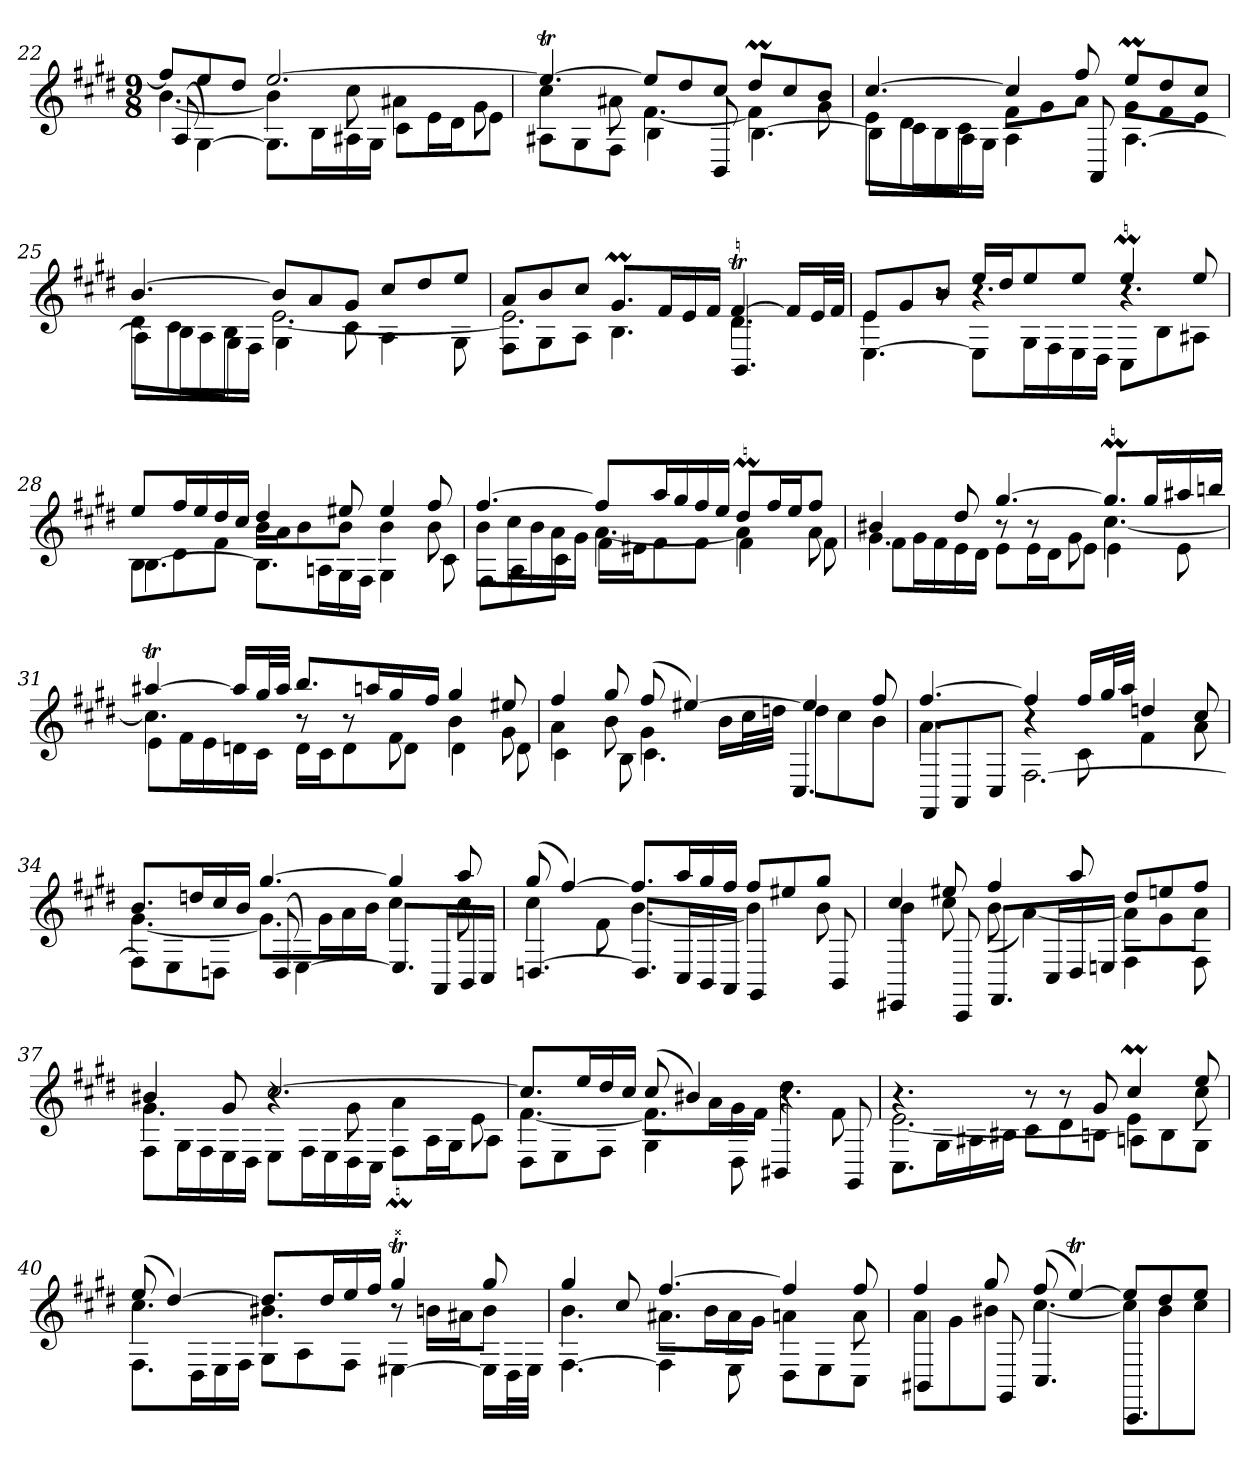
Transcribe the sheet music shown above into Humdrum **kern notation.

**kern
*part1
*staff1
*k[f#c#g#d#]
*c#:
*M9/8
=22
*^
*	*^
8ff#/L]	[4.b\	(8A/
8ee/	.	[4G#\)
8dd#/J	.	.
[2.ee/	4b\]	8.G#\L]
.	.	16B\L
.	8cc#\	16A#X\
.	.	16G#\JJ
.	4a#X\	8c#\L
.	.	16e\L
.	.	16d#\J
.	8g#\	8e\J
=23	=23	=23
4.ee/_	4cc#\	8A#Xt\L
.	.	8G#\
.	8a#X\	8F#\J
8ee/L]	[4.f#\	4B\
8dd#/	.	.
8cc#/J	.	8BB/
8dd#/L	4f#\]	[4.BM\
8cc#/	.	.
8b/J	8g#\	.
=24	=24	=24
[4.cc#/	8e\L	8B\L]
.	8d#\	16c#\L
.	.	16B\
.	8c#\J	16A\
.	.	16G#\JJ
4cc#/]	8f#\L	4A\
.	8g#\	.
8ff#/	8a\J	8AA/
8ee/L	8g#\L	[4.AM\
8dd#/	8f#\	.
8cc#/J	8e\J	.
=25	=25	=25
[4.b/	8d#\L	8A\L]
.	8c#\	16B\L
.	.	16A\
.	8B\J	16G#\
.	.	16F#\JJ
8b/L]	[2.e\	4G#\
8a/	.	.
8g#/J	.	8c#\
8cc#/L	.	4A\
8dd#/	.	.
8ee/J	.	8G#\
=26	=26	=26
8a/L	2.e\]	8F#\L
8b/	.	8G#\
8cc#/J	.	8A\J
8.g#/L	.	4.BM\
16f#/L	.	.
16e/	.	.
16f#/JJ	.	.
[4f#t/	4.d#\	4.BB/
16f#/LL]	.	.
32e/L	.	.
32f#/JJJ	.	.
=27	=27	=27
8e/L	4e\	[4.E\
8g#/	.	.
8b/J	8r	.
16ee/LL	4.r	8E\L]
16dd#/J	.	.
8ee/	.	16G#\L
.	.	16F#\
8ee/J	.	16E\
.	.	16D#\JJ
4eem/	4.r	8C#\L
.	.	8B\
8ee/	.	8A#X\J
=28	=28	=28
8ee/L	8B/L	[4.B\
16ff#/L	8d#\	.
16ee/	.	.
16dd#/	8f#\J	.
16cc#/JJ	.	.
4dd#/	16b\LL	8.B\L]
.	16a\J	.
.	8b\	.
.	.	16An\L
8ee#X/	8b\J	16G#\
.	.	16F#\JJ
4ee#/	4b\	4G#\
8ff#/	8b\	8c#\
=29	=29	=29
[4.ff#/	8b\L	8F#\L
.	16cc#\L	8A\
.	16b\	.
.	16a\	8c#\J
.	16g#\JJ	.
8ff#/L]	[4.a\	16f#\LL
.	.	16e#X\J
16aa/L	.	8f#\
16gg#/	.	.
16ff#/	.	8f#\J
16ee/JJ	.	.
8dd#/L	4a\]	4f#m\
16ff#/L	.	.
16ee/J	.	.
8ff#/J	8a\	8f#\
=30	=30	=30
4b#X/	4.g#\	8f#\L
.	.	16g#\L
.	.	16f#\
8dd#/	.	16e\
.	.	16d#\JJ
[4.gg#/	8r	8e\L
.	8r	16e\L
.	.	16d#\J
.	8g#\	8e\J
8.gg#/L]	[4.cc#\	4em\
16gg#/L	.	.
16aa#X/	.	8e\
16bbn/JJ	.	.
=31	=31	=31
[4aa#Xt/	4.cc#\]	8e\L
.	.	16f#\L
.	.	16e\
16aa#/LL]	.	16dn\
32gg#/L	.	16c#\JJ
32aa#/JJJ	.	.
8.bb/L	8r	16d\LL
.	.	16c#\J
.	8r	8d\
16aan/L	.	.
16gg#/	8f#\	8d\J
16ff#/JJ	.	.
4gg#/	4b\	4d\
8ee#X/	8g#\	8d\
=32	=32	=32
4ff#/	4a\	4c#\
8gg#/	8b\	8B\
(8ff#/	4g#\	4.c#\
[4ee#X/)	.	.
.	16b\LL	.
.	32cc#\L	.
.	32ddn\JJJ	.
4ee#/]	8dd\L	4.C#/
.	8cc#\	.
8ff#/	8b\J	.
=33	=33	=33
[4.ff#/	4.a\	8FF#/L
.	.	8AA/
.	.	8C#/J
4ff#/]	4r	[2.F#\
16ff#/LL	8c#\	.
32gg#/L	.	.
32aa/JJJ	.	.
4ddn/	4f#\	.
8cc#/	8a\	.
=34	=34	=34
8.b/L	[4.g#\	8F#\L]
.	.	8E\
16ddn/L	.	.
16cc#/	.	8Dn\J
16b/JJ	.	.
[4.gg#/	8.g#\L]	(8D/
.	.	[4E\)
.	16g#\L	.
.	16a\	.
.	16b\JJ	.
4gg#/]	4cc#\	8.E/L]
.	.	16AA/L
8aa/	8cc#\	16BB/
.	.	16C#/JJ
=35	=35	=35
(8gg#/	4cc#\	[4.Dn/
[4ff#/)	.	.
.	8f#\	.
8.ff#/L]	[4.b\	8.D/L]
16aa/L	.	16C#/L
16gg#/	.	16BB/
16ff#/JJ	.	16AA/JJ
8ff#/L	4b\]	4GG#/
8ee#X/	.	.
8gg#/J	8b\	8BB/
=36	=36	=36
4cc#/	4b\	4EE#X/
8ee#X/	8cc#\	8CC#/
4ff#/	(8b\	8.FF#/L
.	[4a\)	.
.	.	16C#/L
8aa/	.	16D#/
.	.	16En/JJ
8dd#/L	8a\L]	4F#\
8een/	8g#\	.
8ff#/J	8a\J	8F#\
=37	=37	=37
4b#X/	4.g#\	8F#\L
.	.	16G#\L
.	.	16F#\
8g#/	.	16E\
.	.	16D#\JJ
[2.cc#/	4r	8E\L
.	.	16F#\L
.	.	16E\
.	8g#\	16D#\
.	.	16C#\JJ
.	4aM\	8F#\L
.	.	16A\L
.	.	16G#\J
.	8e\	8A\J
=38	=38	=38
8.cc#/L]	[4.f#\	8D#\L
.	.	8E\
16ee/L	.	.
16dd#/	.	8F#\J
16cc#/JJ	.	.
(8cc#/	8.f#\L]	4G#\
4b#X/)	.	.
.	16a\L	.
.	16g#\	8D#\
.	16f#\JJ	.
4.r	4dd#\	4BB#X/
.	8f#\	8GG#/
=39	=39	=39
4.r	[2.e\	8.C#\L
.	.	16G#\L
.	.	16A#X\
.	.	16B#X\JJ
8r	.	8c#\L
8r	.	8d#\
8g#/	.	8Bn\J
4cc#M/	4e\]	8An\L
.	.	8B\
8ee/	8cc#\	8G#\J
=40	=40	=40
(8ee/	4.cc#\	8.F#\L
[4dd#/)	.	.
.	.	16D#\L
.	.	16E\
.	.	16F#\JJ
8.dd#/L]	4.b#X\	8G#\L
.	.	8A\
16dd#/L	.	.
16ee/	.	8F#\J
16ff#/JJ	.	.
!	!	!LO:TR:acc=##
4gg#/	8r	[4E#XT\
.	16bn\LL	.
.	16a#X\J	.
8gg#/	8b\J	16E#\LL]
.	.	32D#\L
.	.	32E#\JJJ
=41	=41	=41
4gg#/	4.b\	[4.F#\
8cc#/	.	.
[4.ff#/	8.a#X\L	4F#\]
.	16b\L	.
.	16a#\	8E\
.	16g#\JJ	.
4ff#/]	4an\	8D#\L
.	.	8E\
8ff#/	8a\	8C#\J
=42	=42	=42
4ff#/	8a\L	4BB#X/
.	8g#\	.
8gg#/	8b#X\J	8GG#/
(8ff#/	[4.cc#\	4.C#/
[4eeT/)	.	.
8ee/L]	8cc#\L]	4.CC#/
8dd#/	8b#\	.
8ee/J	8cc#\J	.
*v	*v	*v
=
*-
